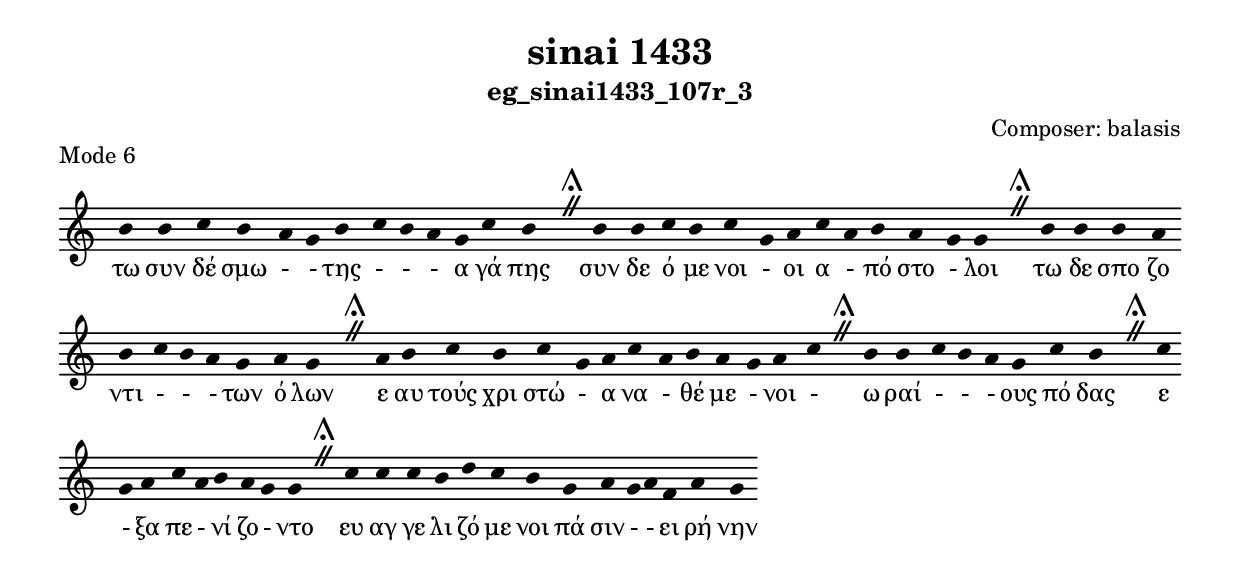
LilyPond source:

\include "gregorian.ly"

	\header {
 	  title = "sinai 1433"
	  subtitle = "eg_sinai1433_107r_3"
	  composer = "Composer: balasis"
	  piece = "Mode 6"
	}

	chant = {
	  b'4 b'4 c''4 b'4 a'4 g'4 b'4 c''4 b'4 a'4 g'4 c''4 b'4 \divisioMaior
 b'4 b'4 c''4 b'4 c''4 g'4 a'4 c''4 a'4 b'4 a'4 g'4 g'4 \divisioMaior
 b'4 b'4 b'4 a'4 b'4 c''4 b'4 a'4 g'4 a'4 g'4 \divisioMaior
 a'4 b'4 c''4 b'4 c''4 g'4 a'4 c''4 a'4 b'4 a'4 g'4 a'4 c''4 \divisioMaior
 b'4 b'4 c''4 b'4 a'4 g'4 c''4 b'4 \divisioMaior
 c''4 g'4 a'4 c''4 a'4 b'4 a'4 g'4 g'4 \divisioMaior
 c''4 c''4 c''4 b'4 d''4 c''4 b'4 g'4 a'4 g'4 a'4 f'4 a'4 g'4\finalis
	}

	verba = \lyricmode {τω συν δέ σμω -  - της -  -  - α γά πης 
συν δε ό με νοι - οι α - πό στο - λοι 
τω δε σπο ζο ντι -  -  - των ό λων 
ε αυ τούς χρι στώ - α να - θέ με - νοι - 
ω ραί -  -  - ους πό δας 
ε - ξα πε - νί ζο - ντο 
ευ αγ γε λι ζό με νοι πά σιν -  - ει ρή νην 
	}


	\score {
	  \new Staff <<
	  \new Voice = "melody" \chant
	  \new Lyrics = "one" \lyricsto melody \verba
	  >>
	  \layout {
	    \context {
	      \Staff
	      \remove "Time_signature_engraver"
	      \remove "Bar_engraver"
	    }
	    \context {
	      \Voice
	      \remove "Stem_engraver"
	    }
	  }
	}